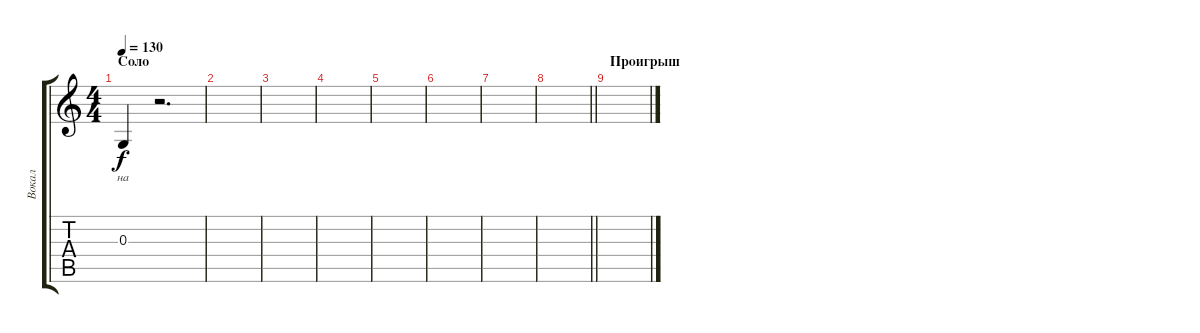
\track ("Вокал" "Вокал") {instrument lead2sawtooth}
\staff {score tabs}
\tuning (E4 B3 G3 D3 A2 E2) {hide}
\ts (4 4)
\section ("" "Соло")
\tempo 130
\clef g2
\ks c
0.3{t}.4{lyrics (0 "на") lyrics (1 "") lyrics (2 "") lyrics (3 "") lyrics (4 "") dy f} r.2{d} |
|
|
|
|
|
|
\barLineRight lightlight
|
\section ("" "Проигрыш")
